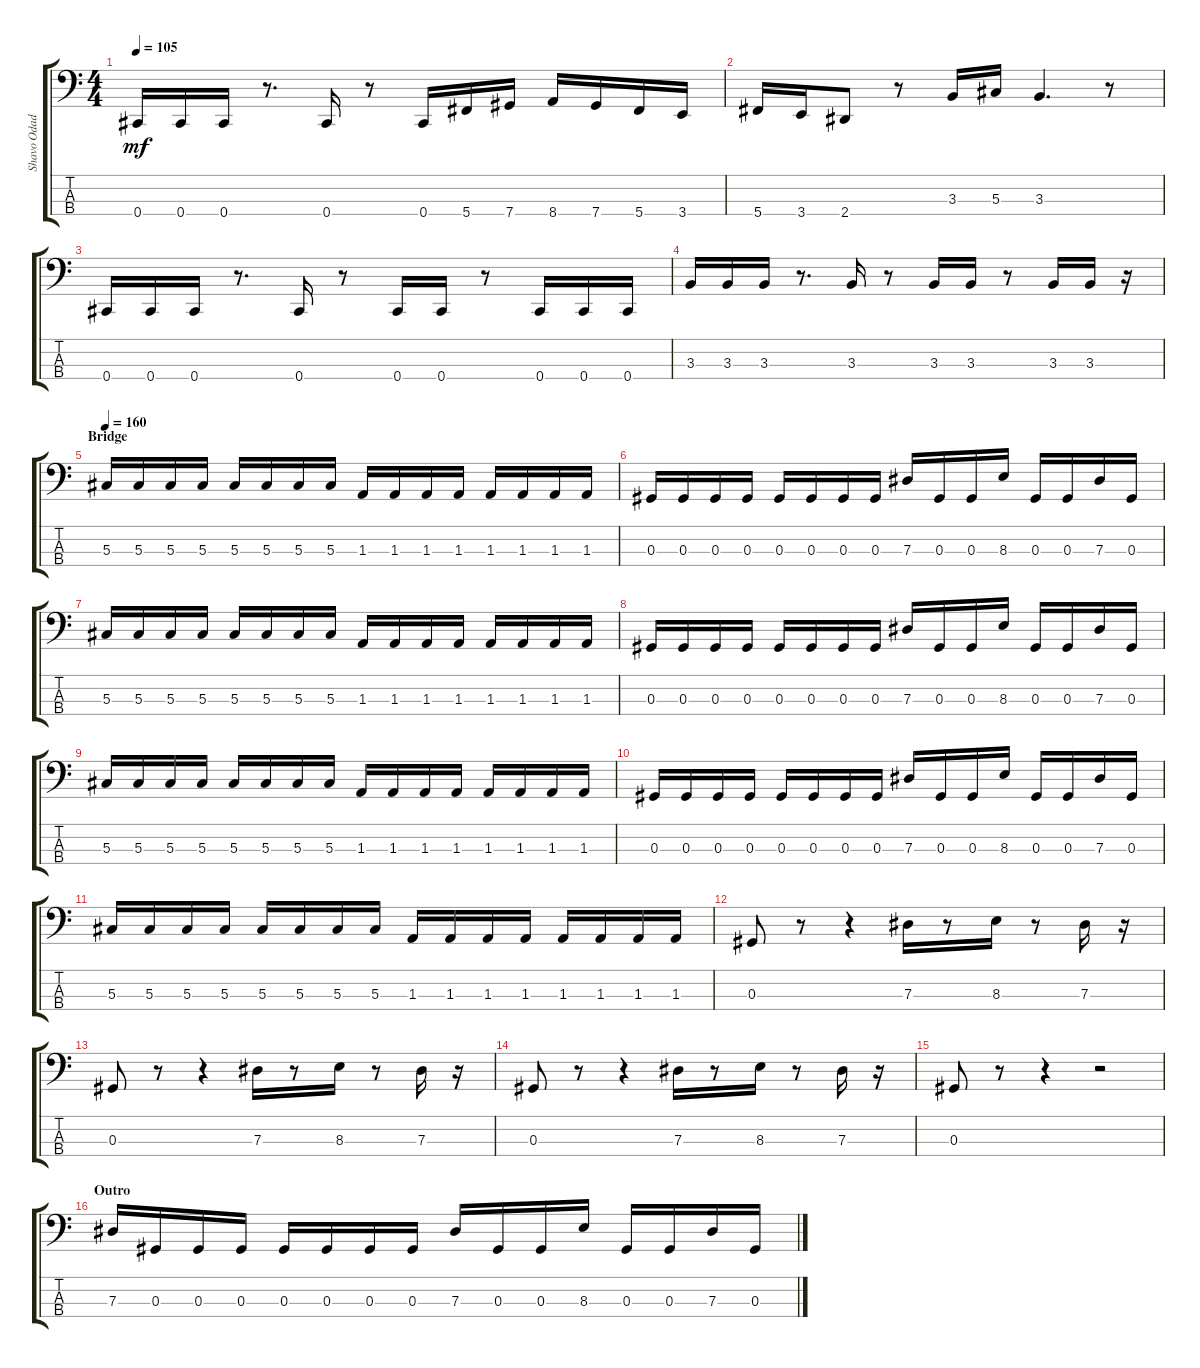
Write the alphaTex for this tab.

\track ("Shavo Odadjian" "Shavo Odad") {instrument electricbassfinger}
\staff {score tabs}
\tuning (Gb2 Db2 Ab1 Db1) {hide}
\ts (4 4)
\tempo 105
\clef f4
\ks c
0.4.16{dy mf} 0.4.16 0.4.16 r.8{d} 0.4.16 r.8 0.4.16 5.4.16 7.4.16 8.4.16 7.4.16 5.4.16 3.4.16 |
5.4.16 3.4.16 2.4.8 r.8 3.3.16 5.3.16 3.3.4{d} r.8 |
0.4.16 0.4.16 0.4.16 r.8{d} 0.4.16 r.8 0.4.16 0.4.16 r.8 0.4.16 0.4.16 0.4.16 |
3.3.16 3.3.16 3.3.16 r.8{d} 3.3.16 r.8 3.3.16 3.3.16 r.8 3.3.16 3.3.16 r.16 |
\section ("" "Bridge")
\tempo 160
5.3.16 5.3.16 5.3.16 5.3.16 5.3.16 5.3.16 5.3.16 5.3.16 1.3.16 1.3.16 1.3.16 1.3.16 1.3.16 1.3.16 1.3.16 1.3.16 |
0.3.16 0.3.16 0.3.16 0.3.16 0.3.16 0.3.16 0.3.16 0.3.16 7.3.16 0.3.16 0.3.16 8.3.16 0.3.16 0.3.16 7.3.16 0.3.16 |
5.3.16 5.3.16 5.3.16 5.3.16 5.3.16 5.3.16 5.3.16 5.3.16 1.3.16 1.3.16 1.3.16 1.3.16 1.3.16 1.3.16 1.3.16 1.3.16 |
0.3.16 0.3.16 0.3.16 0.3.16 0.3.16 0.3.16 0.3.16 0.3.16 7.3.16 0.3.16 0.3.16 8.3.16 0.3.16 0.3.16 7.3.16 0.3.16 |
5.3.16 5.3.16 5.3.16 5.3.16 5.3.16 5.3.16 5.3.16 5.3.16 1.3.16 1.3.16 1.3.16 1.3.16 1.3.16 1.3.16 1.3.16 1.3.16 |
0.3.16 0.3.16 0.3.16 0.3.16 0.3.16 0.3.16 0.3.16 0.3.16 7.3.16 0.3.16 0.3.16 8.3.16 0.3.16 0.3.16 7.3.16 0.3.16 |
5.3.16 5.3.16 5.3.16 5.3.16 5.3.16 5.3.16 5.3.16 5.3.16 1.3.16 1.3.16 1.3.16 1.3.16 1.3.16 1.3.16 1.3.16 1.3.16 |
0.3.8 r.8 r.4 7.3.16 r.8 8.3.16 r.8 7.3.16 r.16 |
0.3.8 r.8 r.4 7.3.16 r.8 8.3.16 r.8 7.3.16 r.16 |
0.3.8 r.8 r.4 7.3.16 r.8 8.3.16 r.8 7.3.16 r.16 |
0.3.8 r.8 r.4 r.2 |
\section ("" "Outro")
7.3.16 0.3.16 0.3.16 0.3.16 0.3.16 0.3.16 0.3.16 0.3.16 7.3.16 0.3.16 0.3.16 8.3.16 0.3.16 0.3.16 7.3.16 0.3.16
